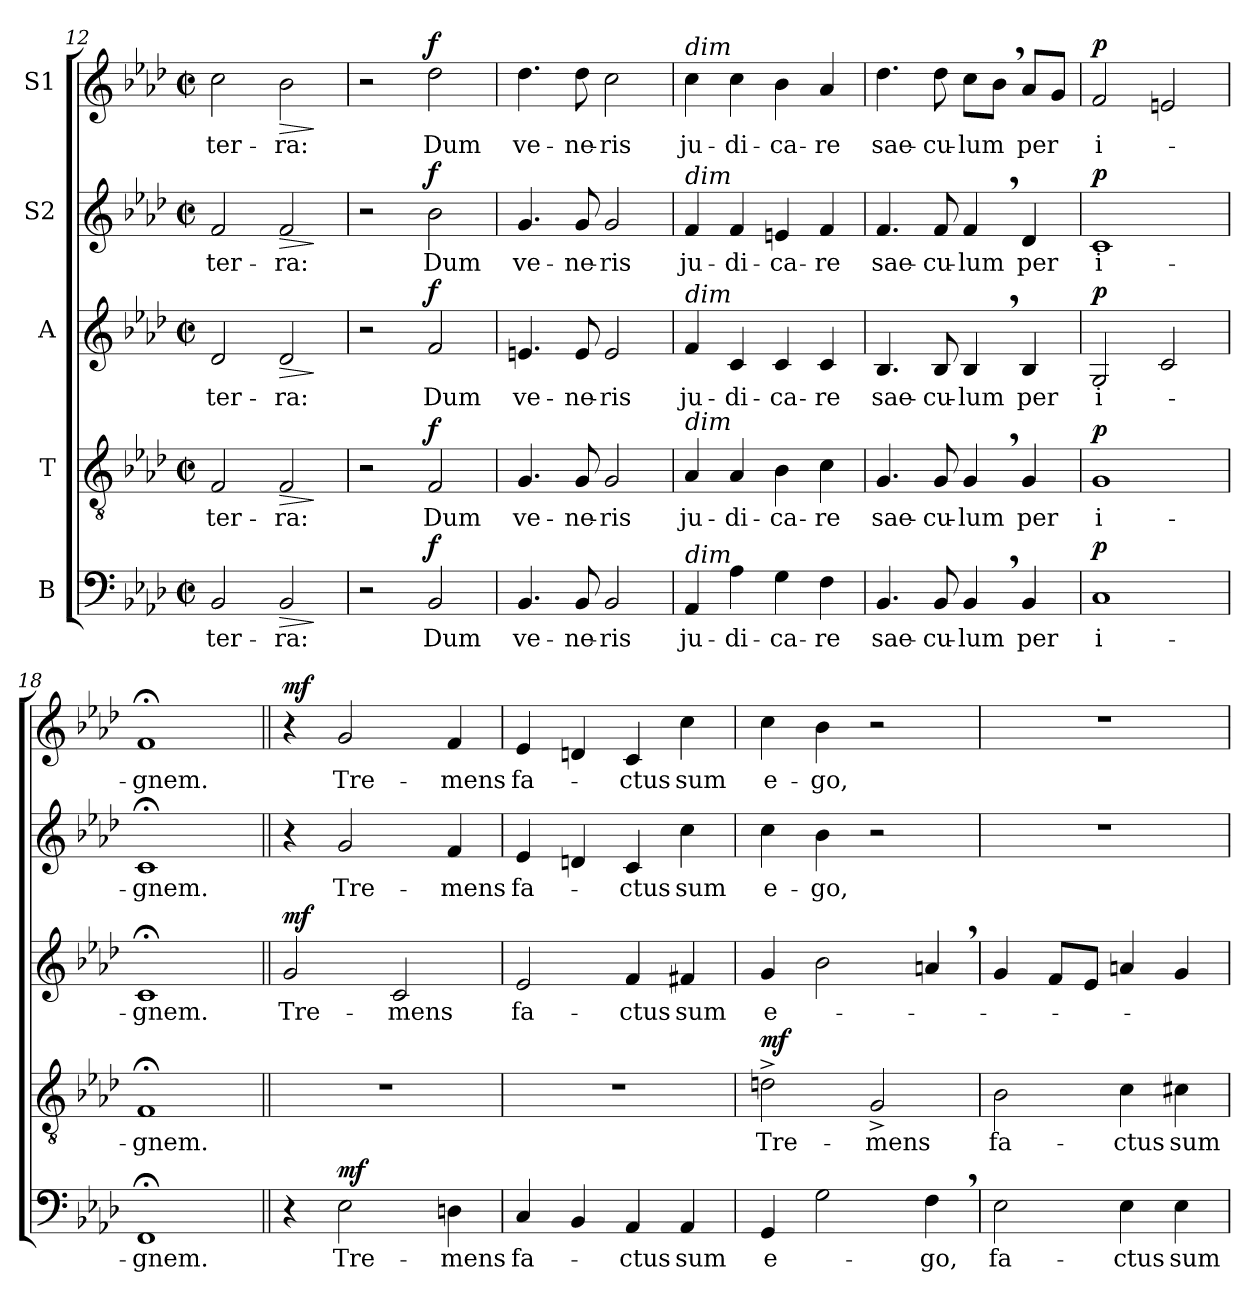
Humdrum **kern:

**kern	**text	**dynam	**kern	**text	**dynam	**kern	**text	**dynam	**kern	**text	**dynam	**kern	**text	**dynam
*part5	*part5	*part5	*part4	*part4	*part4	*part3	*part3	*part3	*part2	*part2	*part2	*part1	*part1	*part1
*staff5	*staff5	*staff5	*staff4	*staff4	*staff4	*staff3	*staff3	*staff3	*staff2	*staff2	*staff2	*staff1	*staff1	*staff1
*I"B	*	*	*I"T	*	*	*I"A	*	*	*I"S2	*	*	*I"S1	*	*
*clefF4	*	*	*clefGv2	*	*	*clefG2	*	*	*clefG2	*	*	*clefG2	*	*
*k[b-e-a-d-]	*	*	*k[b-e-a-d-]	*	*	*k[b-e-a-d-]	*	*	*k[b-e-a-d-]	*	*	*k[b-e-a-d-]	*	*
*M2/2	*	*	*M2/2	*	*	*M2/2	*	*	*M2/2	*	*	*M2/2	*	*
*met(c|)	*	*	*met(c|)	*	*	*met(c|)	*	*	*met(c|)	*	*	*met(c|)	*	*
=12	=12	=12	=12	=12	=12	=12	=12	=12	=12	=12	=12	=12	=12	=12
2BB-/	ter-	.	2F/	ter-	.	2d-/	ter-	.	2f/	ter-	.	2cc\	ter-	.
!	!	!LO:HP:b	!	!	!LO:HP:b	!	!	!LO:HP:b	!	!	!LO:HP:b	!	!	!LO:HP:b
2BB-/	-ra:	>	2F/	-ra:	>	2d-/	-ra:	>	2f/	-ra:	>	2b-\	-ra:	>
.	.	]	.	.	]	.	.	]	.	.	]	.	.	]
=13	=13	=13	=13	=13	=13	=13	=13	=13	=13	=13	=13	=13	=13	=13
2r	.	.	2r	.	.	2r	.	.	2r	.	.	2r	.	.
!	!	!LO:DY:a	!	!	!LO:DY:a	!	!	!LO:DY:a	!	!	!LO:DY:a	!	!	!LO:DY:a
2BB-/	Dum	f	2F/	Dum	f	2f/	Dum	f	2b-\	Dum	f	2dd-\	Dum	f
!!LO:PB:g=z
=14	=14	=14	=14	=14	=14	=14	=14	=14	=14	=14	=14	=14	=14	=14
4.BB-/	ve-	.	4.G/	ve-	.	4.en/	ve-	.	4.g/	ve-	.	4.dd-\	ve-	.
8BB-/	-ne-	.	8G/	-ne-	.	8e/	-ne-	.	8g/	-ne-	.	8dd-\	-ne-	.
2BB-/	-ris	.	2G/	-ris	.	2e/	-ris	.	2g/	-ris	.	2cc\	-ris	.
=15	=15	=15	=15	=15	=15	=15	=15	=15	=15	=15	=15	=15	=15	=15
!	!	!	!	!	!	!	!	!	!	!	!	!LO:TX:a:i:t=dim	!	!
!	!	!	!	!	!	!	!	!	!LO:TX:a:i:t=dim	!	!	!	!	!
!	!	!	!	!	!	!LO:TX:a:i:t=dim	!	!	!	!	!	!	!	!
!	!	!	!LO:TX:a:i:t=dim	!	!	!	!	!	!	!	!	!	!	!
!LO:TX:a:i:t=dim	!	!	!	!	!	!	!	!	!	!	!	!	!	!
4AA-/	ju-	.	4A-/	ju-	.	4f/	ju-	.	4f/	ju-	.	4cc\	ju-	.
4A-\	-di-	.	4A-/	-di-	.	4c/	-di-	.	4f/	-di-	.	4cc\	-di-	.
4G\	-ca-	.	4B-\	-ca-	.	4c/	-ca-	.	4en/	-ca-	.	4b-\	-ca-	.
4F\	-re	.	4c\	-re	.	4c/	-re	.	4f/	-re	.	4a-/	-re	.
=16	=16	=16	=16	=16	=16	=16	=16	=16	=16	=16	=16	=16	=16	=16
4.BB-/	sae-	.	4.G/	sae-	.	4.B-/	sae-	.	4.f/	sae-	.	4.dd-\	sae-	.
8BB-/	-cu-	.	8G/	-cu-	.	8B-/	-cu-	.	8f/	-cu-	.	8dd-\	-cu-	.
4BB-,/	-lum	.	4G,/	-lum	.	4B-,/	-lum	.	4f,/	-lum	.	8cc\L	-lum	.
.	.	.	.	.	.	.	.	.	.	.	.	8b-,\J	.	.
4BB-/	per	.	4G/	per	.	4B-/	per	.	4d-/	per	.	8a-/L	per	.
.	.	.	.	.	.	.	.	.	.	.	.	8g/J	.	.
=17	=17	=17	=17	=17	=17	=17	=17	=17	=17	=17	=17	=17	=17	=17
!	!	!LO:DY:a	!	!	!LO:DY:a	!	!	!LO:DY:a	!	!	!LO:DY:a	!	!	!LO:DY:a
1C	i-	p	1G	i-	p	2G/	i-	p	1c	i-	p	2f/	i-	p
.	.	.	.	.	.	2c/	.	.	.	.	.	2en/	.	.
=18	=18	=18	=18	=18	=18	=18	=18	=18	=18	=18	=18	=18	=18	=18
1FF;<	-gnem.	.	1F;<	-gnem.	.	1c;<	-gnem.	.	1c;<	-gnem.	.	1f;<	-gnem.	.
=19||	=19||	=19||	=19||	=19||	=19||	=19||	=19||	=19||	=19||	=19||	=19||	=19||	=19||	=19||
!	!	!	!	!	!	!	!	!LO:DY:a	!	!	!LO:DY:a	!	!	!
!	!	!	!	!	!	!	!	!	!	!	!LO:DY:n=1:a	!	!	!LO:DY:a
4r	.	.	1r	.	.	2g/	Tre-	mf	4r	.	mf mf	4r	.	mf
!	!	!LO:DY:a	!	!	!	!	!	!	!	!	!	!	!	!
2E-\	Tre-	mf	.	.	.	.	.	.	2g/	Tre-	.	2g/	Tre-	.
.	.	.	.	.	.	2c/	-mens	.	.	.	.	.	.	.
4Dn\	-mens	.	.	.	.	.	.	.	4f/	-mens	.	4f/	-mens	.
!!LO:LB:g=z
=20	=20	=20	=20	=20	=20	=20	=20	=20	=20	=20	=20	=20	=20	=20
4C/	fa-	.	1r	.	.	2e-/	fa-	.	4e-/	fa-	.	4e-/	fa-	.
4BB-/	.	.	.	.	.	.	.	.	4dn/	.	.	4dn/	.	.
4AA-/	-ctus	.	.	.	.	4f/	-ctus	.	4c/	-ctus	.	4c/	-ctus	.
4AA-/	sum	.	.	.	.	4f#X/	sum	.	4cc\	sum	.	4cc\	sum	.
=21	=21	=21	=21	=21	=21	=21	=21	=21	=21	=21	=21	=21	=21	=21
!	!	!	!	!	!LO:DY:a	!	!	!	!	!	!	!	!	!
4GG/	e-	.	2dn^\	Tre-	mf	4g/	e-	.	4cc\	e-	.	4cc\	e-	.
2G\	.	.	.	.	.	2b-\	.	.	4b-i\	-go,	.	4b-i\	-go,	.
.	.	.	2G^/	-mens	.	.	.	.	2r	.	.	2r	.	.
4F,\	-go,	.	.	.	.	4an,/	.	.	.	.	.	.	.	.
=22	=22	=22	=22	=22	=22	=22	=22	=22	=22	=22	=22	=22	=22	=22
2E-\	fa-	.	2B-\	fa-	.	4g/	.	.	1r	.	.	1r	.	.
.	.	.	.	.	.	8f/L	.	.	.	.	.	.	.	.
.	.	.	.	.	.	8e-/J	.	.	.	.	.	.	.	.
4E-\	-ctus	.	4c\	-ctus	.	4an/	.	.	.	.	.	.	.	.
4E-\	sum	.	4c#X\	sum	.	4g/	.	.	.	.	.	.	.	.
=	=	=	=	=	=	=	=	=	=	=	=	=	=	=
*-	*-	*-	*-	*-	*-	*-	*-	*-	*-	*-	*-	*-	*-	*-
